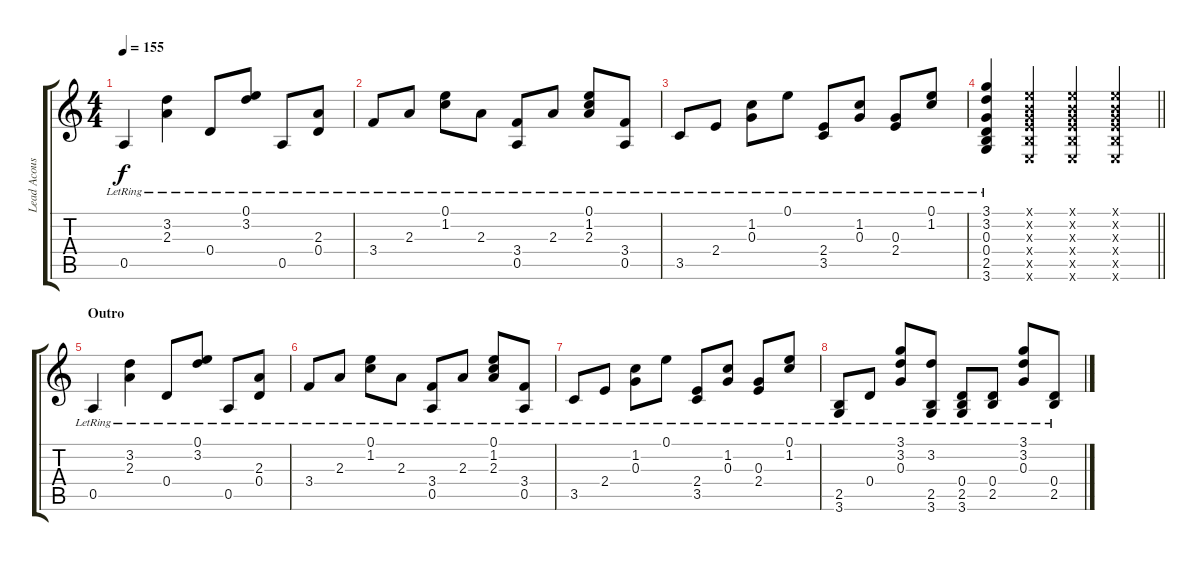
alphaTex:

\track ("Lead Acoustic Guitar" "Lead Acous") {instrument acousticguitarsteel}
\staff {score tabs}
\tuning (E4 B3 G3 D3 A2 E2) {hide}
\ts (4 4)
\tempo 155
\clef g2
\ks c
0.5{lr}.4{dy f} (3.2{lr} 2.3{lr}).4 0.4{lr}.8 (0.1{lr} 3.2{lr}).8 0.5{lr}.8 (2.3{lr} 0.4{lr}).8 |
3.4{lr}.8 2.3{lr}.8 (0.1{lr} 1.2{lr}).8 2.3{lr}.8 (3.4{lr} 0.5{lr}).8 2.3{lr}.8 (0.1{lr} 1.2{lr} 2.3{lr}).8 (3.4{lr} 0.5{lr}).8 |
3.5{lr}.8 2.4{lr}.8 (1.2{lr} 0.3{lr}).8 0.1{lr}.8 (2.4{lr} 3.5{lr}).8 (1.2{lr} 0.3{lr}).8 (0.3{lr} 2.4{lr}).8 (0.1{lr} 1.2{lr}).8 |
\barLineRight lightlight
(3.1{lr} 3.2{lr} 0.3{lr} 0.4{lr} 2.5{lr} 3.6{lr}).4 (0.1{x} 0.2{x} 0.3{x} 2.4{x} 2.5{x} 0.6{x}).4 (0.1{x} 0.2{x} 0.3{x} 2.4{x} 2.5{x} 0.6{x}).4 (0.1{x} 0.2{x} 0.3{x} 2.4{x} 2.5{x} 0.6{x}).4 |
\section ("" "Outro")
0.5{lr}.4{volume 0} (3.2{lr} 2.3{lr}).4 0.4{lr}.8 (0.1{lr} 3.2{lr}).8 0.5{lr}.8 (2.3{lr} 0.4{lr}).8 |
3.4{lr}.8 2.3{lr}.8 (0.1{lr} 1.2{lr}).8 2.3{lr}.8 (3.4{lr} 0.5{lr}).8 2.3{lr}.8 (0.1{lr} 1.2{lr} 2.3{lr}).8 (3.4{lr} 0.5{lr}).8 |
3.5{lr}.8 2.4{lr}.8 (1.2{lr} 0.3{lr}).8 0.1{lr}.8 (2.4{lr} 3.5{lr}).8 (1.2{lr} 0.3{lr}).8 (0.3{lr} 2.4{lr}).8 (0.1{lr} 1.2{lr}).8 |
(2.5{lr} 3.6{lr}).8 0.4{lr}.8 (3.1{lr} 3.2{lr} 0.3{lr}).8 (3.2{lr} 2.5{lr} 3.6{lr}).8 (0.4{lr} 2.5{lr} 3.6{lr}).8 (0.4{lr} 2.5{lr}).8 (3.1{lr} 3.2{lr} 0.3{lr}).8 (0.4{lr} 2.5{lr}).8
